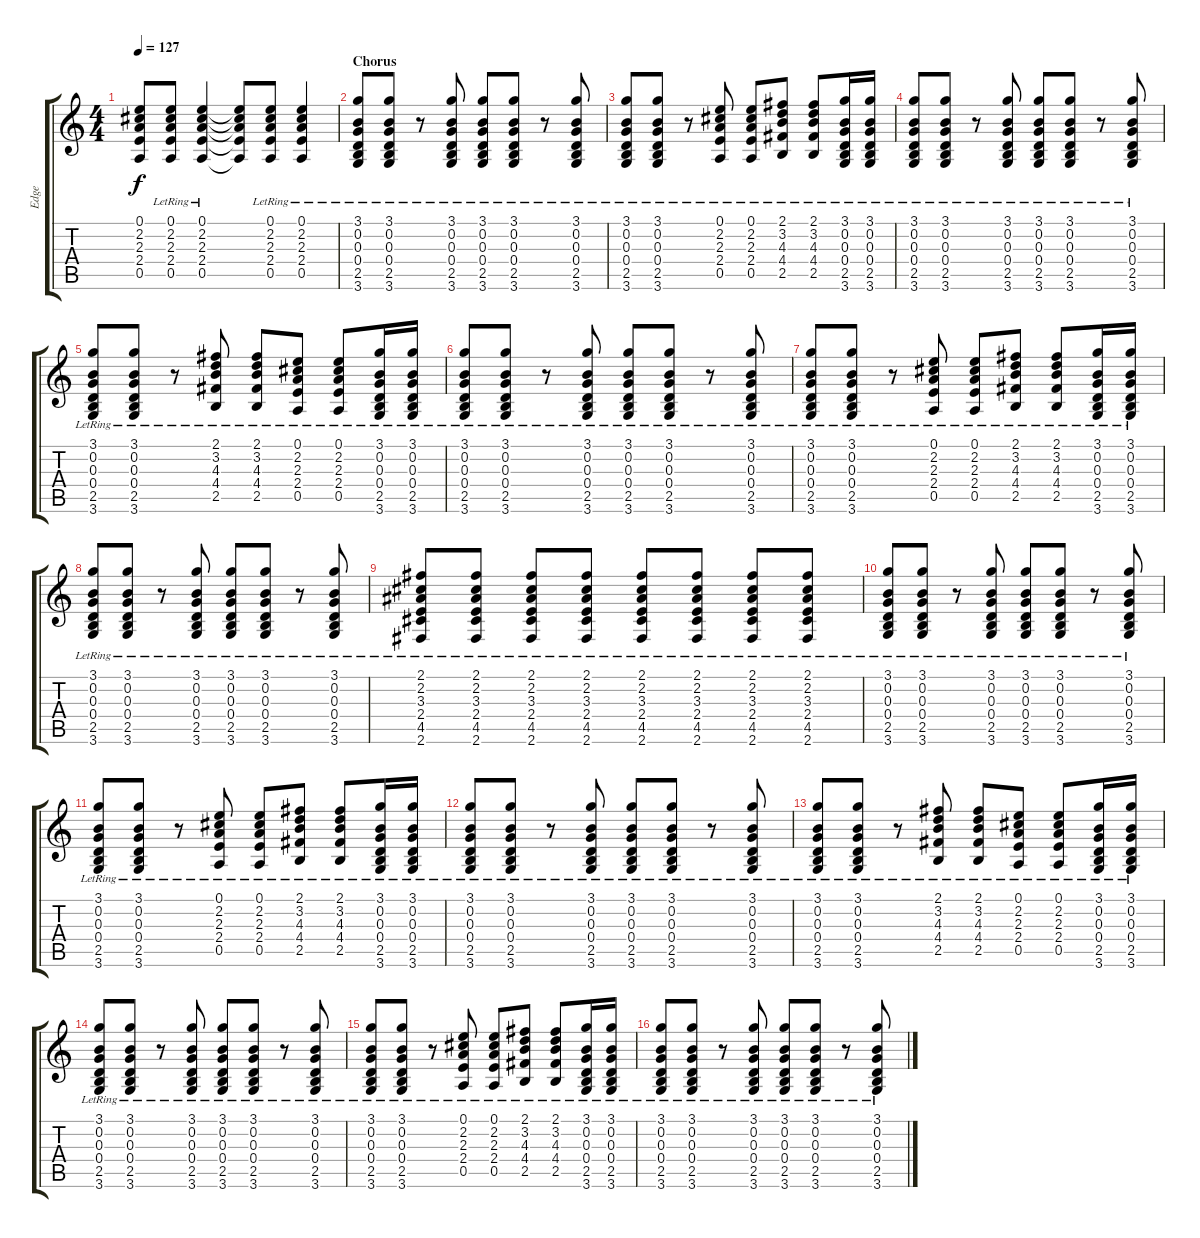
\track ("Edge" "Edge") {instrument acousticguitarsteel}
\staff {score tabs}
\tuning (E4 B3 G3 D3 A2 E2) {hide}
\ts (4 4)
\tempo 127
\clef g2
\ks c
(0.1{t} 2.2{t} 2.3{t} 2.4{t} 0.5{t}).8{dy f} (0.1{lr} 2.2{lr} 2.3{lr} 2.4{lr} 0.5{lr}).8 (0.1{lr} 2.2{lr} 2.3{lr} 2.4{lr} 0.5{lr}).4 (0.1{t} 2.2{t} 2.3{t} 2.4{t} 0.5{t}).8 (0.1{lr} 2.2{lr} 2.3{lr} 2.4{lr} 0.5{lr}).8 (0.1{lr} 2.2{lr} 2.3{lr} 2.4{lr} 0.5{lr}).4 |
\section ("" "Chorus")
(3.1{lr} 0.2{lr} 0.3{lr} 0.4{lr} 2.5{lr} 3.6{lr}).8 (3.1{lr} 0.2{lr} 0.3{lr} 0.4{lr} 2.5{lr} 3.6{lr}).8 r.8 (3.1{lr} 0.2{lr} 0.3{lr} 0.4{lr} 2.5{lr} 3.6{lr}).8 (3.1{lr} 0.2{lr} 0.3{lr} 0.4{lr} 2.5{lr} 3.6{lr}).8 (3.1{lr} 0.2{lr} 0.3{lr} 0.4{lr} 2.5{lr} 3.6{lr}).8 r.8 (3.1{lr} 0.2{lr} 0.3{lr} 0.4{lr} 2.5{lr} 3.6{lr}).8 |
(3.1{lr} 0.2{lr} 0.3{lr} 0.4{lr} 2.5{lr} 3.6{lr}).8 (3.1{lr} 0.2{lr} 0.3{lr} 0.4{lr} 2.5{lr} 3.6{lr}).8 r.8 (0.1{lr} 2.2{lr} 2.3{lr} 2.4{lr} 0.5{lr}).8 (0.1{lr} 2.2{lr} 2.3{lr} 2.4{lr} 0.5{lr}).8 (2.1{lr} 3.2{lr} 4.3{lr} 4.4{lr} 2.5{lr}).8 (2.1{lr} 3.2{lr} 4.3{lr} 4.4{lr} 2.5{lr}).8 (3.1{lr} 0.2{lr} 0.3{lr} 0.4{lr} 2.5{lr} 3.6{lr}).16 (3.1{lr} 0.2{lr} 0.3{lr} 0.4{lr} 2.5{lr} 3.6{lr}).16 |
(3.1{lr} 0.2{lr} 0.3{lr} 0.4{lr} 2.5{lr} 3.6{lr}).8 (3.1{lr} 0.2{lr} 0.3{lr} 0.4{lr} 2.5{lr} 3.6{lr}).8 r.8 (3.1{lr} 0.2{lr} 0.3{lr} 0.4{lr} 2.5{lr} 3.6{lr}).8 (3.1{lr} 0.2{lr} 0.3{lr} 0.4{lr} 2.5{lr} 3.6{lr}).8 (3.1{lr} 0.2{lr} 0.3{lr} 0.4{lr} 2.5{lr} 3.6{lr}).8 r.8 (3.1{lr} 0.2{lr} 0.3{lr} 0.4{lr} 2.5{lr} 3.6{lr}).8 |
(3.1{lr} 0.2{lr} 0.3{lr} 0.4{lr} 2.5{lr} 3.6{lr}).8 (3.1{lr} 0.2{lr} 0.3{lr} 0.4{lr} 2.5{lr} 3.6{lr}).8 r.8 (2.1{lr} 3.2{lr} 4.3{lr} 4.4{lr} 2.5{lr}).8 (2.1{lr} 3.2{lr} 4.3{lr} 4.4{lr} 2.5{lr}).8 (0.1{lr} 2.2{lr} 2.3{lr} 2.4{lr} 0.5{lr}).8 (0.1{lr} 2.2{lr} 2.3{lr} 2.4{lr} 0.5{lr}).8 (3.1{lr} 0.2{lr} 0.3{lr} 0.4{lr} 2.5{lr} 3.6{lr}).16 (3.1{lr} 0.2{lr} 0.3{lr} 0.4{lr} 2.5{lr} 3.6{lr}).16 |
(3.1{lr} 0.2{lr} 0.3{lr} 0.4{lr} 2.5{lr} 3.6{lr}).8 (3.1{lr} 0.2{lr} 0.3{lr} 0.4{lr} 2.5{lr} 3.6{lr}).8 r.8 (3.1{lr} 0.2{lr} 0.3{lr} 0.4{lr} 2.5{lr} 3.6{lr}).8 (3.1{lr} 0.2{lr} 0.3{lr} 0.4{lr} 2.5{lr} 3.6{lr}).8 (3.1{lr} 0.2{lr} 0.3{lr} 0.4{lr} 2.5{lr} 3.6{lr}).8 r.8 (3.1{lr} 0.2{lr} 0.3{lr} 0.4{lr} 2.5{lr} 3.6{lr}).8 |
(3.1{lr} 0.2{lr} 0.3{lr} 0.4{lr} 2.5{lr} 3.6{lr}).8 (3.1{lr} 0.2{lr} 0.3{lr} 0.4{lr} 2.5{lr} 3.6{lr}).8 r.8 (0.1{lr} 2.2{lr} 2.3{lr} 2.4{lr} 0.5{lr}).8 (0.1{lr} 2.2{lr} 2.3{lr} 2.4{lr} 0.5{lr}).8 (2.1{lr} 3.2{lr} 4.3{lr} 4.4{lr} 2.5{lr}).8 (2.1{lr} 3.2{lr} 4.3{lr} 4.4{lr} 2.5{lr}).8 (3.1{lr} 0.2{lr} 0.3{lr} 0.4{lr} 2.5{lr} 3.6{lr}).16 (3.1{lr} 0.2{lr} 0.3{lr} 0.4{lr} 2.5{lr} 3.6{lr}).16 |
(3.1{lr} 0.2{lr} 0.3{lr} 0.4{lr} 2.5{lr} 3.6{lr}).8 (3.1{lr} 0.2{lr} 0.3{lr} 0.4{lr} 2.5{lr} 3.6{lr}).8 r.8 (3.1{lr} 0.2{lr} 0.3{lr} 0.4{lr} 2.5{lr} 3.6{lr}).8 (3.1{lr} 0.2{lr} 0.3{lr} 0.4{lr} 2.5{lr} 3.6{lr}).8 (3.1{lr} 0.2{lr} 0.3{lr} 0.4{lr} 2.5{lr} 3.6{lr}).8 r.8 (3.1{lr} 0.2{lr} 0.3{lr} 0.4{lr} 2.5{lr} 3.6{lr}).8 |
(2.1{lr} 2.2{lr} 3.3{lr} 2.4{lr} 4.5{lr} 2.6{lr}).8 (2.1{lr} 2.2{lr} 3.3{lr} 2.4{lr} 4.5{lr} 2.6{lr}).8 (2.1{lr} 2.2{lr} 3.3{lr} 2.4{lr} 4.5{lr} 2.6{lr}).8 (2.1{lr} 2.2{lr} 3.3{lr} 2.4{lr} 4.5{lr} 2.6{lr}).8 (2.1{lr} 2.2{lr} 3.3{lr} 2.4{lr} 4.5{lr} 2.6{lr}).8 (2.1{lr} 2.2{lr} 3.3{lr} 2.4{lr} 4.5{lr} 2.6{lr}).8 (2.1{lr} 2.2{lr} 3.3{lr} 2.4{lr} 4.5{lr} 2.6{lr}).8 (2.1{lr} 2.2{lr} 3.3{lr} 2.4{lr} 4.5{lr} 2.6{lr}).8 |
(3.1{lr} 0.2{lr} 0.3{lr} 0.4{lr} 2.5{lr} 3.6{lr}).8 (3.1{lr} 0.2{lr} 0.3{lr} 0.4{lr} 2.5{lr} 3.6{lr}).8 r.8 (3.1{lr} 0.2{lr} 0.3{lr} 0.4{lr} 2.5{lr} 3.6{lr}).8 (3.1{lr} 0.2{lr} 0.3{lr} 0.4{lr} 2.5{lr} 3.6{lr}).8 (3.1{lr} 0.2{lr} 0.3{lr} 0.4{lr} 2.5{lr} 3.6{lr}).8 r.8 (3.1{lr} 0.2{lr} 0.3{lr} 0.4{lr} 2.5{lr} 3.6{lr}).8 |
(3.1{lr} 0.2{lr} 0.3{lr} 0.4{lr} 2.5{lr} 3.6{lr}).8 (3.1{lr} 0.2{lr} 0.3{lr} 0.4{lr} 2.5{lr} 3.6{lr}).8 r.8 (0.1{lr} 2.2{lr} 2.3{lr} 2.4{lr} 0.5{lr}).8 (0.1{lr} 2.2{lr} 2.3{lr} 2.4{lr} 0.5{lr}).8 (2.1{lr} 3.2{lr} 4.3{lr} 4.4{lr} 2.5{lr}).8 (2.1{lr} 3.2{lr} 4.3{lr} 4.4{lr} 2.5{lr}).8 (3.1{lr} 0.2{lr} 0.3{lr} 0.4{lr} 2.5{lr} 3.6{lr}).16 (3.1{lr} 0.2{lr} 0.3{lr} 0.4{lr} 2.5{lr} 3.6{lr}).16 |
(3.1{lr} 0.2{lr} 0.3{lr} 0.4{lr} 2.5{lr} 3.6{lr}).8 (3.1{lr} 0.2{lr} 0.3{lr} 0.4{lr} 2.5{lr} 3.6{lr}).8 r.8 (3.1{lr} 0.2{lr} 0.3{lr} 0.4{lr} 2.5{lr} 3.6{lr}).8 (3.1{lr} 0.2{lr} 0.3{lr} 0.4{lr} 2.5{lr} 3.6{lr}).8 (3.1{lr} 0.2{lr} 0.3{lr} 0.4{lr} 2.5{lr} 3.6{lr}).8 r.8 (3.1{lr} 0.2{lr} 0.3{lr} 0.4{lr} 2.5{lr} 3.6{lr}).8 |
(3.1{lr} 0.2{lr} 0.3{lr} 0.4{lr} 2.5{lr} 3.6{lr}).8 (3.1{lr} 0.2{lr} 0.3{lr} 0.4{lr} 2.5{lr} 3.6{lr}).8 r.8 (2.1{lr} 3.2{lr} 4.3{lr} 4.4{lr} 2.5{lr}).8 (2.1{lr} 3.2{lr} 4.3{lr} 4.4{lr} 2.5{lr}).8 (0.1{lr} 2.2{lr} 2.3{lr} 2.4{lr} 0.5{lr}).8 (0.1{lr} 2.2{lr} 2.3{lr} 2.4{lr} 0.5{lr}).8 (3.1{lr} 0.2{lr} 0.3{lr} 0.4{lr} 2.5{lr} 3.6{lr}).16 (3.1{lr} 0.2{lr} 0.3{lr} 0.4{lr} 2.5{lr} 3.6{lr}).16 |
(3.1{lr} 0.2{lr} 0.3{lr} 0.4{lr} 2.5{lr} 3.6{lr}).8 (3.1{lr} 0.2{lr} 0.3{lr} 0.4{lr} 2.5{lr} 3.6{lr}).8 r.8 (3.1{lr} 0.2{lr} 0.3{lr} 0.4{lr} 2.5{lr} 3.6{lr}).8 (3.1{lr} 0.2{lr} 0.3{lr} 0.4{lr} 2.5{lr} 3.6{lr}).8 (3.1{lr} 0.2{lr} 0.3{lr} 0.4{lr} 2.5{lr} 3.6{lr}).8 r.8 (3.1{lr} 0.2{lr} 0.3{lr} 0.4{lr} 2.5{lr} 3.6{lr}).8 |
(3.1{lr} 0.2{lr} 0.3{lr} 0.4{lr} 2.5{lr} 3.6{lr}).8 (3.1{lr} 0.2{lr} 0.3{lr} 0.4{lr} 2.5{lr} 3.6{lr}).8 r.8 (0.1{lr} 2.2{lr} 2.3{lr} 2.4{lr} 0.5{lr}).8 (0.1{lr} 2.2{lr} 2.3{lr} 2.4{lr} 0.5{lr}).8 (2.1{lr} 3.2{lr} 4.3{lr} 4.4{lr} 2.5{lr}).8 (2.1{lr} 3.2{lr} 4.3{lr} 4.4{lr} 2.5{lr}).8 (3.1{lr} 0.2{lr} 0.3{lr} 0.4{lr} 2.5{lr} 3.6{lr}).16 (3.1{lr} 0.2{lr} 0.3{lr} 0.4{lr} 2.5{lr} 3.6{lr}).16 |
(3.1{lr} 0.2{lr} 0.3{lr} 0.4{lr} 2.5{lr} 3.6{lr}).8 (3.1{lr} 0.2{lr} 0.3{lr} 0.4{lr} 2.5{lr} 3.6{lr}).8 r.8 (3.1{lr} 0.2{lr} 0.3{lr} 0.4{lr} 2.5{lr} 3.6{lr}).8 (3.1{lr} 0.2{lr} 0.3{lr} 0.4{lr} 2.5{lr} 3.6{lr}).8 (3.1{lr} 0.2{lr} 0.3{lr} 0.4{lr} 2.5{lr} 3.6{lr}).8 r.8 (3.1{lr} 0.2{lr} 0.3{lr} 0.4{lr} 2.5{lr} 3.6{lr}).8
